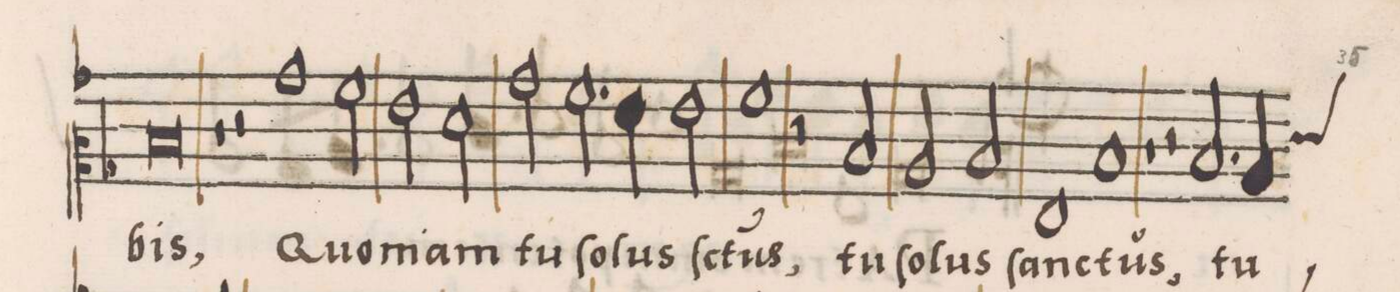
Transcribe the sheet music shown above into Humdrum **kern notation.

**kern	**text
*I"ALTVS	*
*clefC2	*
*k[b-]	*
*met(C|)	*
*M2/1	*
0d/	-bis,
=101-	=101-
1r	.
2r	.
1b-\	Quo-
=102-	=102-
2a\	.
2g\	-ni-
2f\	-am
=103-	=103-
2b-\	tu
2.a\	ſo-
4g\	-lus
2g\	ſ(an)-
=104-	=104-
1a\	-ctus,
2r	.
2d/	tu
=105-	=105-
2c/	ſo-
2d/	-lus
1G/	ſanc-
=106-	=106-
1d/	-tus,
1r	.
=107-	=107-
2r	.
2.d/	tu
*custos:f	*
4c/	.
*-	*-
